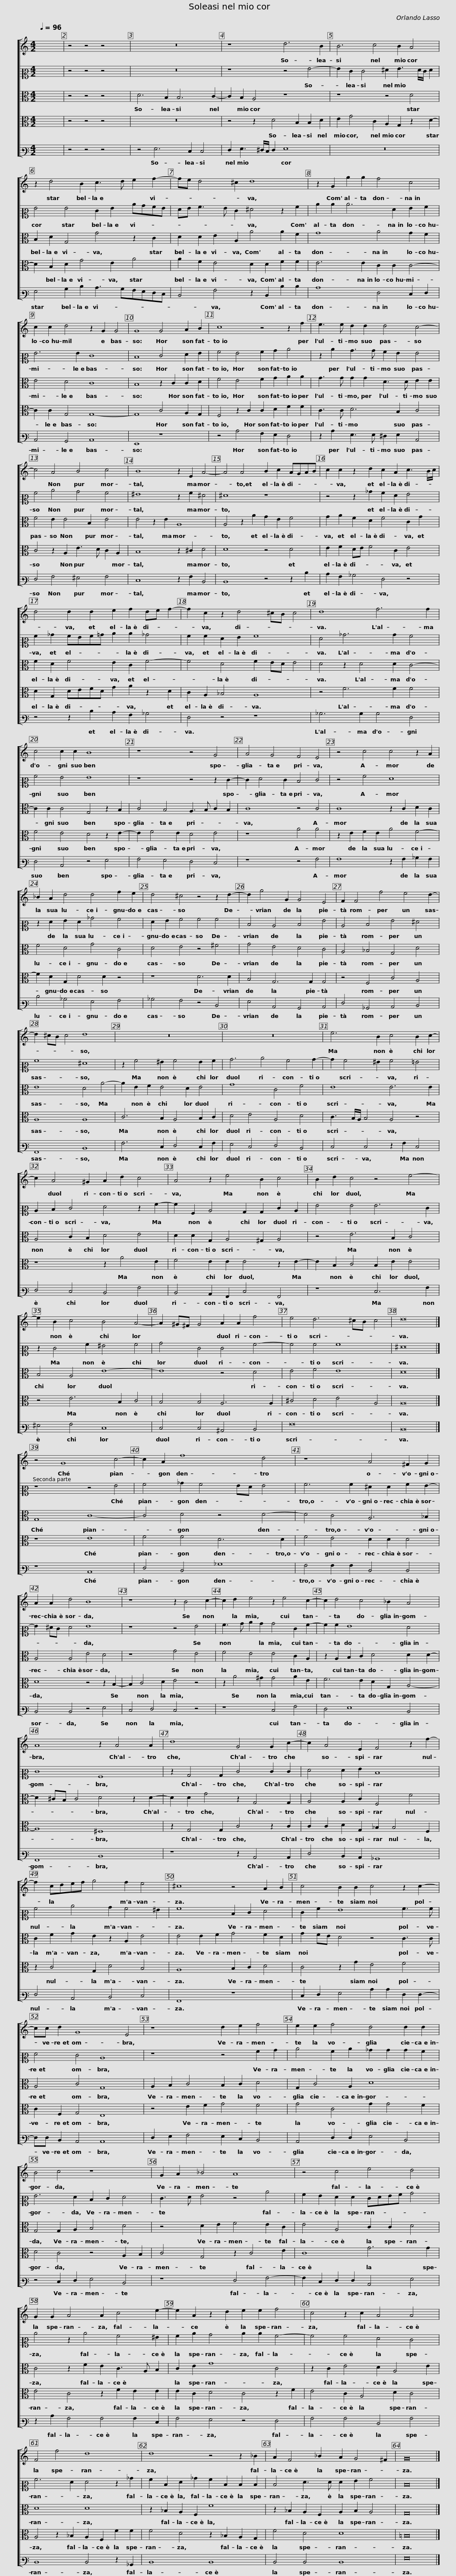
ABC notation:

X:1
%%score [ 1 2 3 4 5 ]
L:1/8
Q:1/4=96
M:4/2
I:linebreak $
K:C
V:1 treble
V:2 alto2
V:3 alto
V:4 alto
V:5 bass3
V:1
 x16 | z4 z4 z4 x4 | z16 | z8 d6 B2 | B6 c4 B2 A4 |$ %5
 z2 d4 B2 c3 d e2 f2- |$ fe d4 ^c2 d8 | z2 G2 g2 g2 f4 c4 | c2 c2 d4 z2 G2 G4 | G8 G4 A2 B2 |$ %10
 c8 z4 z2 f2 |$ e3 e d2 d2 d4 c4- | c4 A4 B4 c4 | B8 z2 E2 A4- | A4 A4 B2 c2 AGAB |$ %15
 c2 c2 z2 d2 c2 A2 c3 B/c/ |$ d4 d2 d2 e2 f2 de f2- | f2 c2 z2 d4 ^cB c4 | d8 f6 f2 | c4 c2 c2 B8 | %20
 z8 z4 G4 |$ A4 G4 F4 E4 | z4 c4 c4 z2 A2 | _B2 A2 d4 d4 f2 e2 | d4 ^c4 z4 z2 d2- | %25
 d2 g4 G2 G4 E4 |$ F2 F4 f4 e4 d2- | d2 ^cB c4 d8 | z16 | z16 | %30
 e6 B2 c4 B2 c2- |$ c2 A4 ^G2 A2 d2 c4 | A4 z2 e4 B2 c4 | B2 d2 c4 z4 e4- | e2 B2 c4 B4 A4- |$ %35
 A2 ^G^F G4 A2 A2 f4 |$ e4 d6 ^cB c4 | d16 |] z4 G8 c4- | c2 A2 f8 d4 | %40
 z8 A4 ^F2 G2 |$ A2 A2 d4 B8 | z8 z2 B4 c2- | c2 d2 e4 z2 e4 c2- | c2 d4 c4 _B2 A4 | %45
 A8 z2 A4 A2 |$ d8 G4 G2 c2- | c2 A4 E2 F4 z2 f2- | f2 cdef g4 f2 e4 | ^c8 z4 A2 B2 |$ %50
 c4 B2 B2 c4 z2 c2- |$ cc d2 G8 E4 | z8 d2 e2 f4 | e2 e2 f4 d4 d2 d2 | B4 c4 z8 |$ %55
 G2 A2 _B4 A8 | z4 c4 e4 d4 | G2 G2 A4 A2 c4 e2- | e2 A2 z2 d2 e2 e2 f4 |$ c4 z2 c2 A4 A4 | %60
 F4 f4 d8 | d8 z4 z2 _B2 | A2 F4 _B2 A2 G4 ^F2 | G16 |] %64
V:2
 x16 | z4 z4 z4 x4 | z16 | z8 z4 G4- | G2 E2 E4 ^F2 G3 F/E/ F2 |$ %5
 G4 G4 E2 G2 cBAG |$ FG A3 G E2 ^F4 z2 A2 | c2 c2 c6 F2 G2 A2 | G6 G2 E8 | D8 E4 F2 G2 |$ %10
 A4 G4 A2 B2 c4 |$ z2 c2 B3 B A2 G2 G4 | A4 c4 B4 A4 | ^G8 z2 A2 ^F4 | ^F8 z8 |$ %15
 z4 z2 _B2 A2 F2 G4 |$ A2 _B2 AGA=B c2 c2 _B4 | A2 A2 F2 G2 A8 | F4 _B6 B2 A4 | A4 G4 G8 | %20
 z8 z4 z2 E2- |$ E2 F4 E2 D4 E4 | z4 A4 F8 | z2 F2 G2 F2 _B4 A4 | F2 G2 A4 A4 A4 | %25
 D4 C4 D4 G4 |$ C4 D4 G4 ^F4 | A8 ^F8 | z2 A4 ^G2 A4 G2 A2 | B6 c4 A4 B2- | %30
 B2 A4 ^G2 A4 =G4 |$ C2 D2 E4 F4 z2 A2- | A2 A,2 C4 B,2 B,2 E2 C2 | G4 G4 G6 E2 | z2 E4 A2 ^G4 A4 |$ %35
 B4 E4 E4 A4- |$ A4 A4 A8 | ^F16 |] z8 z4 G4 | A4 _B2 A4 GF G4 | %40
 A6 A2 ^F2 F2 A2 G2- |$ G2 ^FE F4 G8 | z8 z4 G4 | A3 B c2 B2 B4 E2 A2- | A2 A2 G8 F4 | %45
 E8 A,8 |$ z2 B,4 B,2 E4 E2 E2 | F4 F2 G2 D8 | A4 c4 B2 A4 ^G2 | A8 D2 E2 F4 |$ %50
 E2 A2 G8 A3 A |$ F4 E4 C8 | z8 z4 A2 B2 | c4 A2 c2 _B2 B2 B2 A2 | G6 F2 D2 E2 F4 |$ %55
 E3 F G4 z4 c4 | A2 G2 F2 F2 EFGA B4 | c4 z2 c4 A4 ^G2 | A2 c2 B4 c2 c2 A4- |$ A4 A4 F4 E4 | %60
 A6 F2 F4 z2 _B2 | A2 D2 F2 _B2 A2 D2 D2 D2 | D4 F3 F F2 G2 A4 | D16 |] %64
V:3
 x16 | z4 z4 z4 x4 | D6 B,2 B,6 C2- | C2 B,2 A,4 z8 | z8 z4 D4 |$ %5
 B,2 D2 G,4 G4 z2 C2 |$ D2 D2 E2 A,2 A4 A2 F2 | G8 A4 G2 F2 | E4 D4 C8 | B,8 z2 C2 C2 D2 |$ %10
 F4 E4 F2 G2 A2 A2 |$ G3 G G2 G2 D3 D E2 E2 | F4 E2 E4 B,2 E4 | E4 z2 E2 A,8 | A,4 z2 A2 G2 E2 F4 |$ %15
 G2 A2 F2 D2 F4 C2 G2 |$ F2 D2 F4 E2 C2 F4- | F4 D4 F2 ED E4 | D4 z2 D4 D2 C4- | C2 C2 C4 G,4 z2 B,2 | %20
 C4 B,4 A,3 B, C2 B,2 |$ C8 z4 C4 | C8 z2 C2 D2 C2 | F4 D4 G4 C4 | D4 E4 z4 ^F4 | %25
 G4 E4 D4 C4 |$ A,4 _B,4 G,4 D4 | E8 D4 A4- | A2 E2 F2 E4 D2 E4 | G8 C4 F4 | %30
 E8 E6 E2 |$ A,4 C2 B,2 D4 E4 | D2 D2 G,2 A,4 ^G,2 A,4 | z4 E6 B,2 C4 | B,4 A,4 E8- |$ %35
 E8 z4 D4 |$ E4 F4 E8 | D16 |] G,8 C8- | C4 D4 z4 D4- | %40
 D4 C4 A,6 _B,2 |$ A,4 A,4 E4 D4 | z8 G4 E4 | F4 E4 E4 C2 A,2 | z2 A,2 B,2 C2 D4 D2 D2- | %45
 D2 ^CB, C4 D4 z2 D2- |$ D2 D2 G4 z2 G,4 G,2 | A,4 A,2 C2 F,4 F4 | C2 F2 G2 E2 z2 A,2 E4 | E4 E2 F2 G4 F2 D2 |$ %50
 G2 FE D4 z4 C3 C |$ A,4 C4 G,8 | A,2 B,2 C4 B,2 C2 D4 | G,2 C4 A,2 D8 | G,4 G,2 A,2 B,4 D4 |$ %55
 z4 D2 E2 F4 E2 C2 | E4 A,4 C2 C2 D4 | C4 z2 F2 E2 C3 A, B,2 | C2 E2 G8 C4 |$ z2 C2 E4 D2 A,4 E2 | %60
 D8 D8 | z2 _B,2 A,2 F,2 F8 | z2 _B,2 A,2 F,2 A,2 B,2 A,4 | G,16 |] %64
V:4
 x16 | z4 z4 z4 x4 | z16 | z4 z2 D4 B,2 B,2 D2 | E2 G4 C2 A,2 G,2 z2 D2- |$ %5
 D2 B,2 D2 G4 E2 A4 |$ A2 F2 E4 D2 D2 F2 F2 | E6 E2 C2 C2 C4- | C2 C2 G,4 G,8- | G,8 C4 A,2 G,2 |$ %10
 F,4 z2 C2 C2 D2 F2 F2 |$ C3 C D6 B,2 C4 | C4 z2 A,2 E3 D C2 A,2 | B,8 z2 ^C2 D4 | D8 z4 D4 |$ %15
 E2 F2 DE F4 C2 E4 |$ D2 G,2 DEFD G2 A2 z2 D2 | C2 A,2 _B,4 A,8 | z4 F6 F2 F4 | F4 E4 D4 z2 E2- | %20
 E2 F4 E2 D4 E4 |$ z8 A4 A4 | z2 E2 F2 E2 A4 F4- | F2 D2 G,2 D4 D2 z4 | z8 D6 D2 | %25
 B,4 G,6 G,2 G,4 |$ z4 F,4 C4 A,4 | A,8 A,8 | C6 B,2 A,4 B,2 C2 | D4 E4 A,4 D4 | %30
 C3 B,/A,/ B,4 A,4 z4 |$ z8 z2 A4 E2 | F4 E2 E2 E4 z2 E2- | E2 B,2 C4 B,2 E2 E4 | z4 E6 B,2 C4 |$ %35
 B,4 B,4 A,6 A,2 |$ ^C4 D4 E4 A,4 | A,16 |] z8 E8 | F4 F4 D6 D2 | %40
 F4 E4 D2 D2 D4 |$ D8 z4 z2 B,2- | B,2 C4 D2 E4 z4 | z2 A4 ^G2 G4 A2 E2 | F6 E2 D2 G,2 A,4- | %45
 A,8 ^F,8 |$ z2 G,4 G,2 C4 z2 C2 | C2 C2 D2 G,2 _B,2 B,4 F,2 | z2 C4 G,2 D4 B,4 | A,8 B,2 C2 D4 |$ %50
 C4 z2 G2 E4 F4 |$ C2 F,2 G,4 E,8 | z4 E2 F2 G4 F4 | G4 C4 G2 G4 F2 | D4 C4 z4 A,2 B,2 |$ %55
 C4 G,4 z2 C4 E2 | C8 G6 G2 | E4 C4 z2 F2 E2 E2 | E2 C2 D4 C4 z2 F2 |$ E4 C2 A,4 D2 C4 | %60
 A,4 z2 _B,2 A,2 F,2 F2 F2 | F4 D4 z2 _B,2 A,2 G,2 | F4 D4 D8 | !courtesy!=B,16 |] %64
V:5
 x16 | z4 z4 z4 x4 | z4 G,6 E,2 E,4 | F,2 G,3 ^F,/E,/ F,2 G,8 | z16 |$ %5
 G,4 B,2 D2 C3 B,A,G,F,E, |$ D,4 A,4 z2 D,2 D2 D2 | C8 F,4 E,2 F,2 | C,4 B,,4 C,8 | G,,8 z8 |$ %10
 z4 C4 A,2 G,2 F,4 |$ z2 C2 G,3 G, ^F,2 G,2 C,4 | F,4 A,4 ^G,4 A,4 | E,8 z2 A,2 D,4 | D,8 z4 z2 D2 |$ %15
 C2 A,2 _B,4 F,4 z4 |$ z4 z2 D2 C2 A,2 _B,4 | F,4 z4 z8 | _B,6 B,2 B,4 F,4 | F,4 C,4 z4 G,4 | %20
 A,4 G,4 F,4 E,4 |$ z8 z4 A,4 | A,8 z2 A,2 _B,2 A,2 | D4 _B,4 G,4 A,4 | _B,4 A,4 z4 D,4 | %25
 G,4 C,4 B,,4 C,4 |$ F,4 _B,,4 C,4 D,4 | A,,8 D,8 | A,6 E,2 F,4 E,2 A,2 | G,4 E,4 F,4 D,4 | %30
 E,4 E,4 z2 A,2 E,4 |$ F,4 E,4 D,4 A,4 | D,4 C,2 A,,2 E,4 A,,4 | z8 E,6 A,2 | ^G,4 A,4 E,8 |$ %35
 E,4 E,4 ^C,4 D,4 |$ A,16 | D,16 |] z8 C,8 | F,4 D,4 _B,8 | %40
 A,4 A,2 A,2 D,4 D,4 |$ D,4 D,4 z4 G,4 | E,4 F,4 E,4 z4 | z8 E,4 A,4 | F,4 G,8 D,4 | %45
 A,,8 D,8 |$ z8 z2 C,4 C,2 | F,4 D,2 C,2 _B,,8 | F,4 C,4 D,4 E,4 | A,,8 z8 |$ %50
 E,2 F,2 G,4 C2 C2 F,2 F,2- |$ F,F, D,2 C,4 C,8 | F,2 G,2 A,4 G,2 E,2 D,4 | C,4 F,2 F,2 G,4 D,4 | z4 E,2 F,2 G,4 D,4 |$ %55
 z8 F,4 A,4- | A,2 E,2 F,2 F,2 C,4 G,4 | z2 C2 A,4 A,4 A,2 E,2 | A,4 G,4 z4 F,4 |$ A,4 A,4 D,4 A,4 | %60
 D,8 D,4 z2 _B,,2 | D,8 D,8 | D,4 D,4 D,8 | G,16 |] %64
